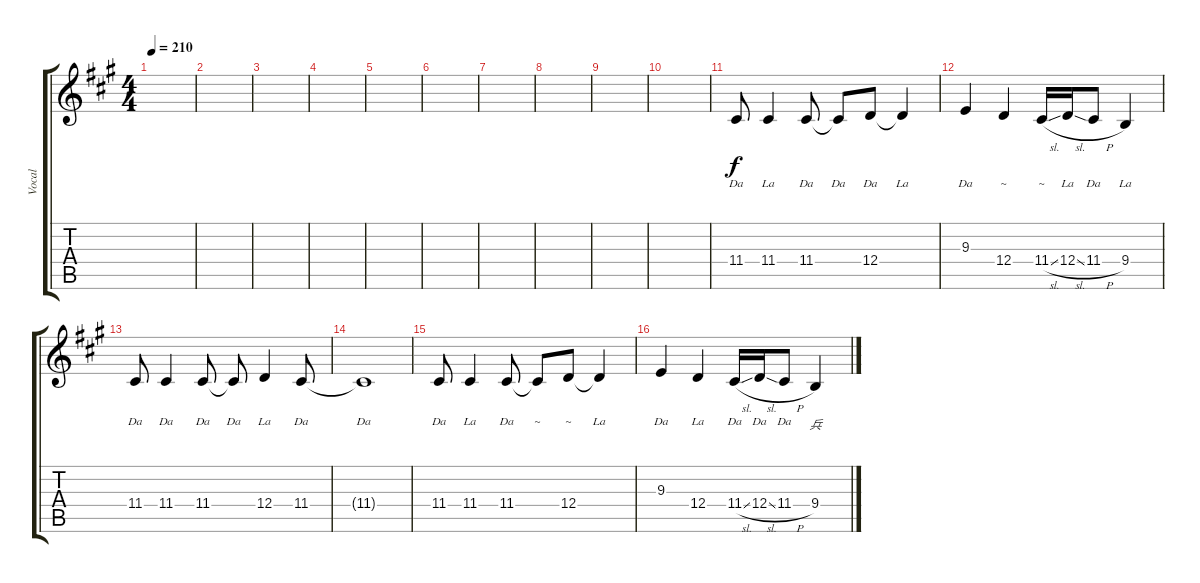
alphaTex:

\track ("Vocal" "Vocal") {instrument harmonica}
\staff {score tabs}
\tuning (E4 B3 G3 D3 A2 E2) {hide}
\ts (4 4)
\tempo 210
\clef g2
\ks a
|
|
|
|
|
|
|
|
|
|
11.4.8{lyrics (0 "Da") lyrics (1 "") lyrics (2 "") lyrics (3 "") lyrics (4 "")} 11.4.4{lyrics (0 "La") lyrics (1 "") lyrics (2 "") lyrics (3 "") lyrics (4 "")} 11.4.8{lyrics (0 "Da") lyrics (1 "") lyrics (2 "") lyrics (3 "") lyrics (4 "")} 11.4{t}.8{lyrics (0 "Da") lyrics (1 "") lyrics (2 "") lyrics (3 "") lyrics (4 "")} 12.4.8{lyrics (0 "Da") lyrics (1 "") lyrics (2 "") lyrics (3 "") lyrics (4 "")} 12.4{t}.4{lyrics (0 "La") lyrics (1 "") lyrics (2 "") lyrics (3 "") lyrics (4 "")} |
9.3.4{lyrics (0 "Da") lyrics (1 "") lyrics (2 "") lyrics (3 "") lyrics (4 "")} 12.4.4{lyrics (0 "~") lyrics (1 "") lyrics (2 "") lyrics (3 "") lyrics (4 "")} 11.4{sl}.16{lyrics (0 "~") lyrics (1 "") lyrics (2 "") lyrics (3 "") lyrics (4 "")} 12.4{sl}.16{lyrics (0 "La") lyrics (1 "") lyrics (2 "") lyrics (3 "") lyrics (4 "")} 11.4{h}.8{lyrics (0 "Da") lyrics (1 "") lyrics (2 "") lyrics (3 "") lyrics (4 "")} 9.4.4{lyrics (0 "La") lyrics (1 "") lyrics (2 "") lyrics (3 "") lyrics (4 "")} |
11.4.8{lyrics (0 "Da") lyrics (1 "") lyrics (2 "") lyrics (3 "") lyrics (4 "")} 11.4.4{lyrics (0 "Da") lyrics (1 "") lyrics (2 "") lyrics (3 "") lyrics (4 "")} 11.4.8{lyrics (0 "Da") lyrics (1 "") lyrics (2 "") lyrics (3 "") lyrics (4 "")} 11.4{t}.8{lyrics (0 "Da") lyrics (1 "") lyrics (2 "") lyrics (3 "") lyrics (4 "")} 12.4.4{lyrics (0 "La") lyrics (1 "") lyrics (2 "") lyrics (3 "") lyrics (4 "")} 11.4.8{lyrics (0 "Da") lyrics (1 "") lyrics (2 "") lyrics (3 "") lyrics (4 "")} |
11.4{t}.1{lyrics (0 "Da") lyrics (1 "") lyrics (2 "") lyrics (3 "") lyrics (4 "")} |
11.4.8{lyrics (0 "Da") lyrics (1 "") lyrics (2 "") lyrics (3 "") lyrics (4 "")} 11.4.4{lyrics (0 "La") lyrics (1 "") lyrics (2 "") lyrics (3 "") lyrics (4 "")} 11.4.8{lyrics (0 "Da") lyrics (1 "") lyrics (2 "") lyrics (3 "") lyrics (4 "")} 11.4{t}.8{lyrics (0 "~") lyrics (1 "") lyrics (2 "") lyrics (3 "") lyrics (4 "")} 12.4.8{lyrics (0 "~") lyrics (1 "") lyrics (2 "") lyrics (3 "") lyrics (4 "")} 12.4{t}.4{lyrics (0 "La") lyrics (1 "") lyrics (2 "") lyrics (3 "") lyrics (4 "")} |
9.3.4{lyrics (0 "Da") lyrics (1 "") lyrics (2 "") lyrics (3 "") lyrics (4 "")} 12.4.4{lyrics (0 "La") lyrics (1 "") lyrics (2 "") lyrics (3 "") lyrics (4 "")} 11.4{sl}.16{lyrics (0 "Da") lyrics (1 "") lyrics (2 "") lyrics (3 "") lyrics (4 "")} 12.4{sl}.16{lyrics (0 "Da") lyrics (1 "") lyrics (2 "") lyrics (3 "") lyrics (4 "")} 11.4{h}.8{lyrics (0 "Da") lyrics (1 "") lyrics (2 "") lyrics (3 "") lyrics (4 "")} 9.4.4{lyrics (0 "兵") lyrics (1 "") lyrics (2 "") lyrics (3 "") lyrics (4 "")}
